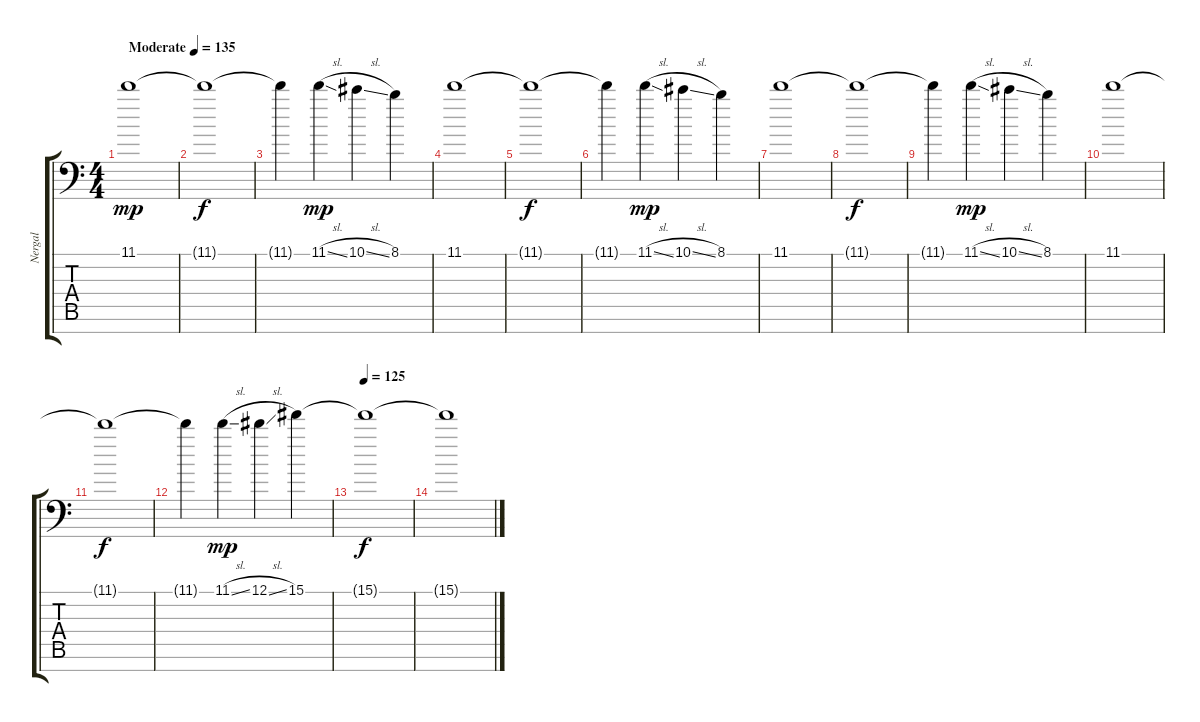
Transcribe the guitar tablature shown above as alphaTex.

\track ("Nergal" "Nergal") {instrument distortionguitar}
\staff {score tabs}
\tuning (Eb4 Bb3 Gb3 Db3 Ab2 Eb2 Bb1) {hide}
\ts (4 4)
\tempo (135 "Moderate")
\clef f4
\ks c
11.1.1{dy mp instrument distortionguitar} |
11.1{t}.1{dy f} |
11.1{t}.4 11.1{sl}.4{dy mp} 10.1{sl}.4 8.1.4 |
11.1.1 |
11.1{t}.1{dy f} |
11.1{t}.4 11.1{sl}.4{dy mp} 10.1{sl}.4 8.1.4 |
11.1.1 |
11.1{t}.1{dy f} |
11.1{t}.4 11.1{sl}.4{dy mp} 10.1{sl}.4 8.1.4 |
11.1.1 |
11.1{t}.1{dy f} |
11.1{t}.4 11.1{sl}.4{dy mp} 12.1{sl}.4 15.1.4 |
\tempo 125
15.1{t}.1{dy f volume 0} |
15.1{t}.1
